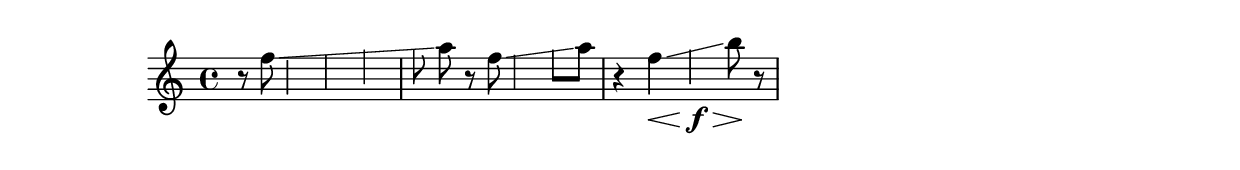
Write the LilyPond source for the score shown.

% DO NOT EDIT this file manually; it is automatically
% generated from Documentation/snippets/new
% Make any changes in Documentation/snippets/new/
% and then run scripts/auxiliar/makelsr.py
%
% This file is in the public domain.
%% Note: this file works from version 2.17.30
\version "2.17.30"

\header {
  lsrtags = "expressive-marks, staff-notation, tweaks-and-overrides"

  texidoc = "
Skipped beats in very long glissandi are sometimes indicated by
timing marks, often consisting of stems without noteheads.  Such
stems can also be used to carry intermediate expression markings.

If the stems do not align well with the glissando, they may need to
be repositioned slightly.
"

  doctitle = "Adding timing marks to long glissandi"
} % begin verbatim


glissandoSkipOn = {
  \override NoteColumn.glissando-skip = ##t
  \hide NoteHead
  \override NoteHead.no-ledgers = ##t
}

glissandoSkipOff = {
  \revert NoteColumn.glissando-skip
  \undo \hide NoteHead
  \revert NoteHead.no-ledgers
}

\relative c'' {
  r8 f8\glissando
  \glissandoSkipOn
  f4 g a a8\noBeam
  \glissandoSkipOff
  a8

  r8 f8\glissando
  \glissandoSkipOn
  g4 a8
  \glissandoSkipOff
  a8 |

  r4 f\glissando \<
  \glissandoSkipOn
  a4\f \>
  \glissandoSkipOff
  b8\! r |
}
